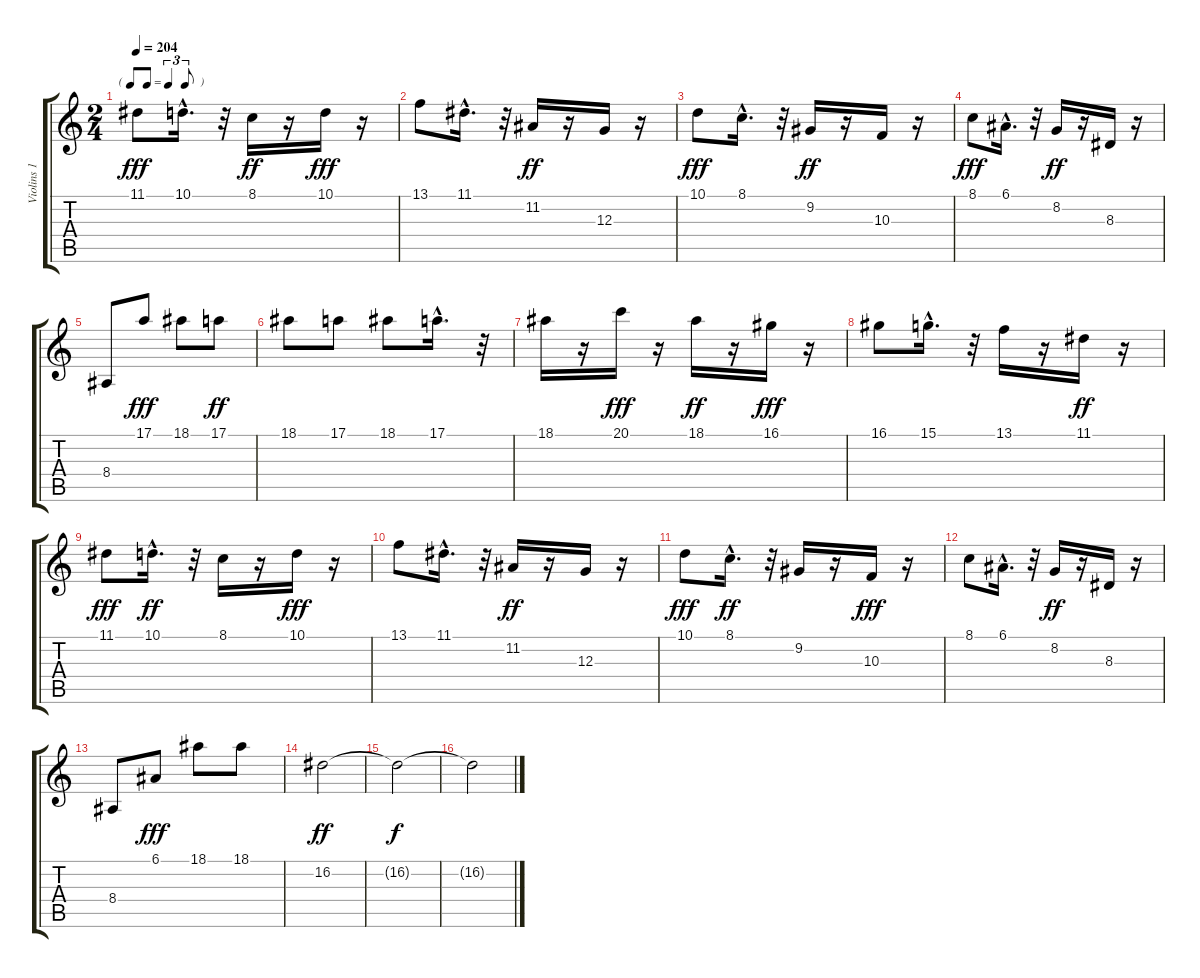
\track ("Violins 1" "Violins 1") {instrument stringensemble1}
\staff {score tabs}
\tuning (E4 B3 G3 D3 A2 E2) {hide}
\ts (2 4)
\tf triplet8th
\tempo 204
\clef g2
\ks c
11.1.8{dy fff} 10.1{hac}.16{d} r.32 8.1.16{dy ff} r.16 10.1.16{dy fff} r.16 |
13.1.8 11.1{hac}.16{d} r.32 11.2.16{dy ff} r.16 12.3.16 r.16 |
10.1.8{dy fff} 8.1{hac}.16{d} r.32 9.2.16{dy ff} r.16 10.3.16 r.16 |
8.1.8{dy fff} 6.1{hac}.16{d} r.32 8.2.16{dy ff} r.16 8.3.16 r.16 |
8.4.8 17.1.8{dy fff} 18.1.8 17.1.8{dy ff} |
18.1.8 17.1.8 18.1.8 17.1{hac}.16{d} r.32 |
18.1.16 r.16 20.1.16{dy fff} r.16 18.1.16{dy ff} r.16 16.1.16{dy fff} r.16 |
16.1.8 15.1{hac}.16{d} r.32 13.1.16 r.16 11.1.16{dy ff} r.16 |
11.1.8{dy fff} 10.1{hac}.16{d dy ff} r.32 8.1.16 r.16 10.1.16{dy fff} r.16 |
13.1.8 11.1{hac}.16{d} r.32 11.2.16{dy ff} r.16 12.3.16 r.16 |
10.1.8{dy fff} 8.1{hac}.16{d dy ff} r.32 9.2.16 r.16 10.3.16{dy fff} r.16 |
8.1.8 6.1{hac}.16{d} r.32 8.2.16{dy ff} r.16 8.3.16 r.16 |
8.4.8 6.1.8{dy fff} 18.1.8 18.1.8 |
16.2.2{dy ff} |
16.2{t}.2{dy f} |
16.2{t}.2
